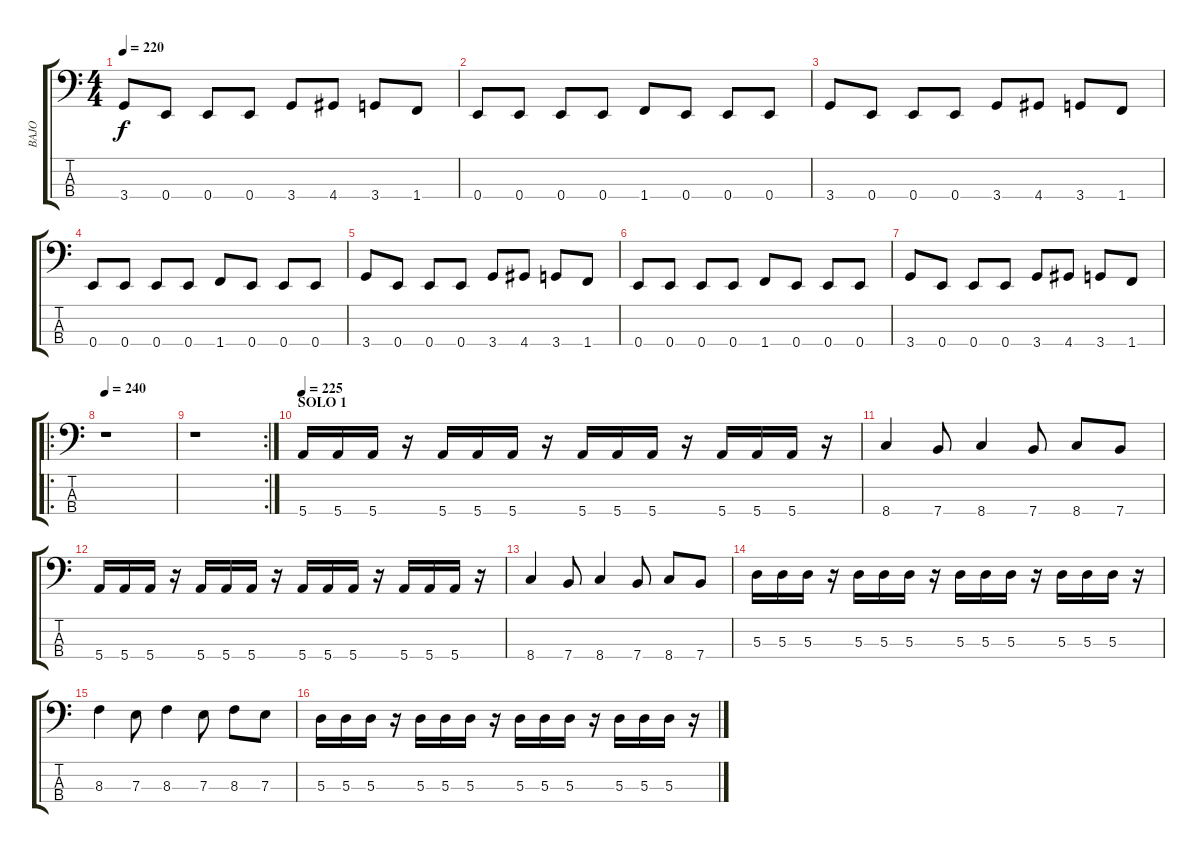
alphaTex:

\track ("BAJO" "BAJO") {instrument electricbassfinger}
\staff {score tabs}
\tuning (G2 D2 A1 E1) {hide}
\ts (4 4)
\tempo 220
\clef f4
\ks c
3.4.8{dy f} 0.4.8 0.4.8 0.4.8 3.4.8 4.4.8 3.4.8 1.4.8 |
0.4.8 0.4.8 0.4.8 0.4.8 1.4.8 0.4.8 0.4.8 0.4.8 |
3.4.8 0.4.8 0.4.8 0.4.8 3.4.8 4.4.8 3.4.8 1.4.8 |
0.4.8 0.4.8 0.4.8 0.4.8 1.4.8 0.4.8 0.4.8 0.4.8 |
3.4.8 0.4.8 0.4.8 0.4.8 3.4.8 4.4.8 3.4.8 1.4.8 |
0.4.8 0.4.8 0.4.8 0.4.8 1.4.8 0.4.8 0.4.8 0.4.8 |
3.4.8 0.4.8 0.4.8 0.4.8 3.4.8 4.4.8 3.4.8 1.4.8 |
\ro
\tempo 240
r.1 |
\rc 2
r.1 |
\section ("" "SOLO 1")
\tempo 225
5.4.16 5.4.16 5.4.16 r.16 5.4.16 5.4.16 5.4.16 r.16 5.4.16 5.4.16 5.4.16 r.16 5.4.16 5.4.16 5.4.16 r.16 |
8.4.4 7.4.8 8.4.4 7.4.8 8.4.8 7.4.8 |
5.4.16 5.4.16 5.4.16 r.16 5.4.16 5.4.16 5.4.16 r.16 5.4.16 5.4.16 5.4.16 r.16 5.4.16 5.4.16 5.4.16 r.16 |
8.4.4 7.4.8 8.4.4 7.4.8 8.4.8 7.4.8 |
5.3.16 5.3.16 5.3.16 r.16 5.3.16 5.3.16 5.3.16 r.16 5.3.16 5.3.16 5.3.16 r.16 5.3.16 5.3.16 5.3.16 r.16 |
8.3.4 7.3.8 8.3.4 7.3.8 8.3.8 7.3.8 |
5.3.16 5.3.16 5.3.16 r.16 5.3.16 5.3.16 5.3.16 r.16 5.3.16 5.3.16 5.3.16 r.16 5.3.16 5.3.16 5.3.16 r.16
